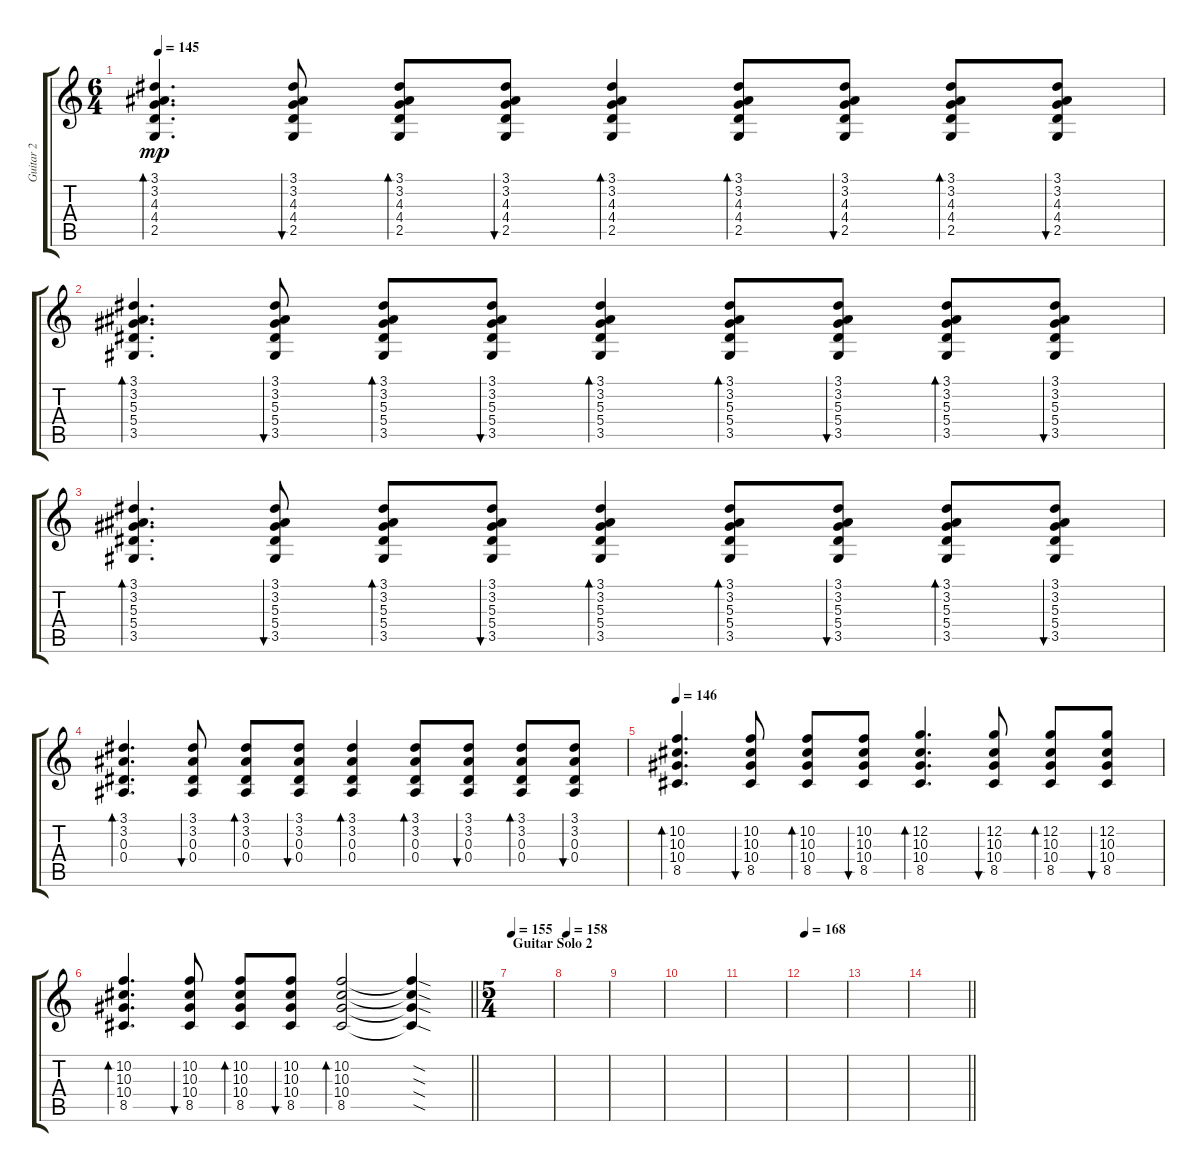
\track ("Guitar 2" "Guitar 2") {instrument distortionguitar}
\staff {score tabs}
\tuning (C4 G3 Eb3 Bb2 F2 C2) {hide}
\ts (6 4)
\tempo 145
\clef g2
\ks c
(3.1 3.2 4.3 4.4 2.5).4{d bd 120 dy mp} (3.1 3.2 4.3 4.4 2.5).8{bu 60} (3.1 3.2 4.3 4.4 2.5).8{bd 60} (3.1 3.2 4.3 4.4 2.5).8{bu 60} (3.1 3.2 4.3 4.4 2.5).4{bd 120} (3.1 3.2 4.3 4.4 2.5).8{bd 60} (3.1 3.2 4.3 4.4 2.5).8{bu 60} (3.1 3.2 4.3 4.4 2.5).8{bd 60} (3.1 3.2 4.3 4.4 2.5).8{bu 60} |
(3.1 3.2 5.3 5.4 3.5).4{d bd 120} (3.1 3.2 5.3 5.4 3.5).8{bu 60} (3.1 3.2 5.3 5.4 3.5).8{bd 60} (3.1 3.2 5.3 5.4 3.5).8{bu 60} (3.1 3.2 5.3 5.4 3.5).4{bd 120} (3.1 3.2 5.3 5.4 3.5).8{bd 60} (3.1 3.2 5.3 5.4 3.5).8{bu 60} (3.1 3.2 5.3 5.4 3.5).8{bd 60} (3.1 3.2 5.3 5.4 3.5).8{bu 60} |
(3.1 3.2 5.3 5.4 3.5).4{d bd 120} (3.1 3.2 5.3 5.4 3.5).8{bu 60} (3.1 3.2 5.3 5.4 3.5).8{bd 60} (3.1 3.2 5.3 5.4 3.5).8{bu 60} (3.1 3.2 5.3 5.4 3.5).4{bd 120} (3.1 3.2 5.3 5.4 3.5).8{bd 60} (3.1 3.2 5.3 5.4 3.5).8{bu 60} (3.1 3.2 5.3 5.4 3.5).8{bd 60} (3.1 3.2 5.3 5.4 3.5).8{bu 60} |
(3.1 3.2 0.3 0.4).4{d bd 120} (3.1 3.2 0.3 0.4).8{bu 60} (3.1 3.2 0.3 0.4).8{bd 60} (3.1 3.2 0.3 0.4).8{bu 60} (3.1 3.2 0.3 0.4).4{bd 120} (3.1 3.2 0.3 0.4).8{bd 60} (3.1 3.2 0.3 0.4).8{bu 60} (3.1 3.2 0.3 0.4).8{bd 60} (3.1 3.2 0.3 0.4).8{bu 60} |
\tempo 146
(10.2 10.3 10.4 8.5).4{d bd 120} (10.2 10.3 10.4 8.5).8{bu 60} (10.2 10.3 10.4 8.5).8{bd 60} (10.2 10.3 10.4 8.5).8{bu 60} (12.2 10.3 10.4 8.5).4{d bd 120} (12.2 10.3 10.4 8.5).8{bu 60} (12.2 10.3 10.4 8.5).8{bd 60} (12.2 10.3 10.4 8.5).8{bu 60} |
\barLineRight lightlight
(10.2 10.3 10.4 8.5).4{d bd 120} (10.2 10.3 10.4 8.5).8{bu 60} (10.2 10.3 10.4 8.5).8{bd 60} (10.2 10.3 10.4 8.5).8{bu 60} (10.2 10.3 10.4 8.5).2{bd 120} (10.2{sod t} 10.3{sod t} 10.4{sod t} 8.5{sod t}).4 |
\ts (5 4)
\section ("" "Guitar Solo 2")
\tempo 155
|
\tempo 158
|
|
|
|
\tempo 168
|
|
\barLineRight lightlight
